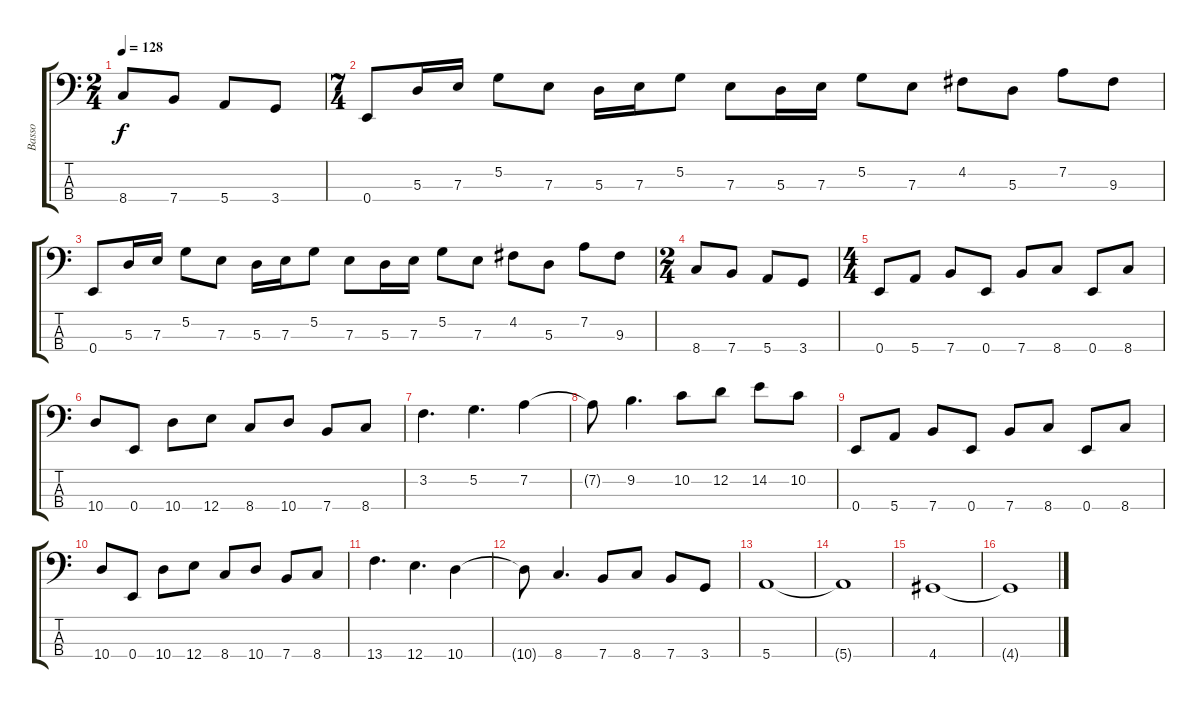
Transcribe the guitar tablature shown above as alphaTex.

\track ("Basso" "Basso") {instrument electricbassfinger}
\staff {score tabs}
\tuning (G2 D2 A1 E1) {hide}
\ts (2 4)
\tempo 128
\clef f4
\ks aminor
8.4.8{dy f} 7.4.8 5.4.8 3.4.8 |
\ts (7 4)
0.4.8 5.3.16 7.3.16 5.2.8 7.3.8 5.3.16 7.3.16 5.2.8 7.3.8 5.3.16 7.3.16 5.2.8 7.3.8 4.2.8 5.3.8 7.2.8 9.3.8 |
0.4.8 5.3.16 7.3.16 5.2.8 7.3.8 5.3.16 7.3.16 5.2.8 7.3.8 5.3.16 7.3.16 5.2.8 7.3.8 4.2.8 5.3.8 7.2.8 9.3.8 |
\ts (2 4)
8.4.8 7.4.8 5.4.8 3.4.8 |
\ts (4 4)
0.4.8 5.4.8 7.4.8 0.4.8 7.4.8 8.4.8 0.4.8 8.4.8 |
10.4.8 0.4.8 10.4.8 12.4.8 8.4.8 10.4.8 7.4.8 8.4.8 |
3.2.4{d} 5.2.4{d} 7.2.4 |
7.2{t}.8 9.2.4{d} 10.2.8 12.2.8 14.2.8 10.2.8 |
0.4.8 5.4.8 7.4.8 0.4.8 7.4.8 8.4.8 0.4.8 8.4.8 |
10.4.8 0.4.8 10.4.8 12.4.8 8.4.8 10.4.8 7.4.8 8.4.8 |
13.4.4{d} 12.4.4{d} 10.4.4 |
10.4{t}.8 8.4.4{d} 7.4.8 8.4.8 7.4.8 3.4.8 |
5.4.1 |
5.4{t}.1 |
4.4.1 |
4.4{t}.1
